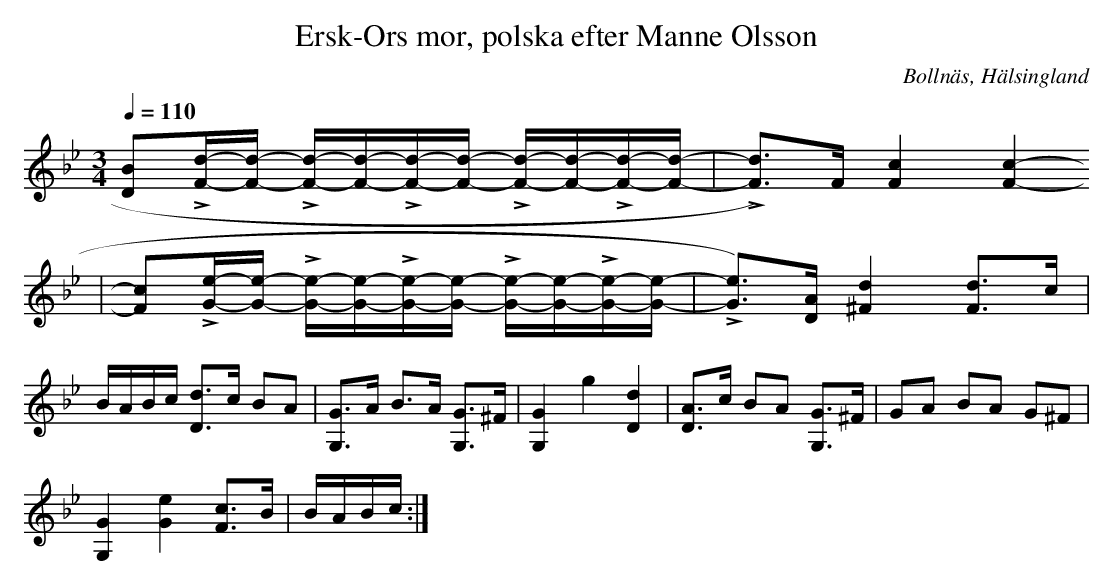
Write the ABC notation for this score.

X:1
T: Ersk-Ors mor, polska efter Manne Olsson
O:Bollnäs, Hälsingland
M:3/4
L:1/8
Q:1/4=110
K:Gm
[D B]L[F/d/]-[F/d/] - L[F/d/]-[F/d/]-L[F/d/]-[F/d/] - L[F/d/]-[F/d/]-L[F/d/]-[F/d/]-| L[F d])>F [-F2 c2] [F2 c2]-
|[F c]L[G/e/]-[G/e/] - L[G/e/]-[G/e/]-L[G/e/]-[G/e/] - L[G/e/]-[G/e/]-L[G/e/]-[G/e/]-| L[Ge])>[D A] [^F2 d2] [F d]>c|
B/A/B/c/ [D d]>c BA|[G, G]>A B>A [G, G]>^F|[G,2 G2] g2 [D2 d2]|[D A]>c BA [G, G]>^F|GA BA G^F|
[G,2 G2] [G2 e2] [F c]>B|B/A/B/c/ :|
